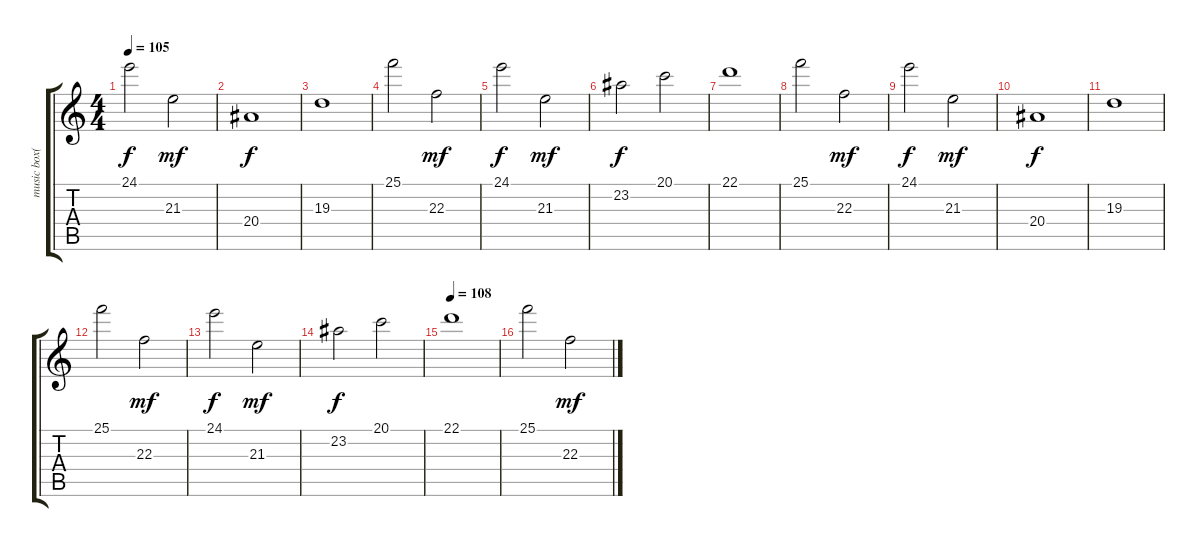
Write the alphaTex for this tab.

\track ("music box(keybHigh)" "music box(") {instrument musicbox}
\staff {score tabs}
\tuning (E4 B3 G3 D3 A2 E2) {hide}
\ts (4 4)
\tempo 105
\clef g2
\ks c
24.1.2{dy f} 21.3.2{dy mf} |
20.4.1{dy f} |
19.3.1 |
25.1.2 22.3.2{dy mf} |
24.1.2{dy f} 21.3.2{dy mf} |
23.2.2{dy f} 20.1.2 |
22.1.1 |
25.1.2 22.3.2{dy mf} |
24.1.2{dy f} 21.3.2{dy mf} |
20.4.1{dy f} |
19.3.1 |
25.1.2 22.3.2{dy mf} |
24.1.2{dy f} 21.3.2{dy mf} |
23.2.2{dy f} 20.1.2 |
\tempo 108
22.1.1 |
25.1.2 22.3.2{dy mf}
